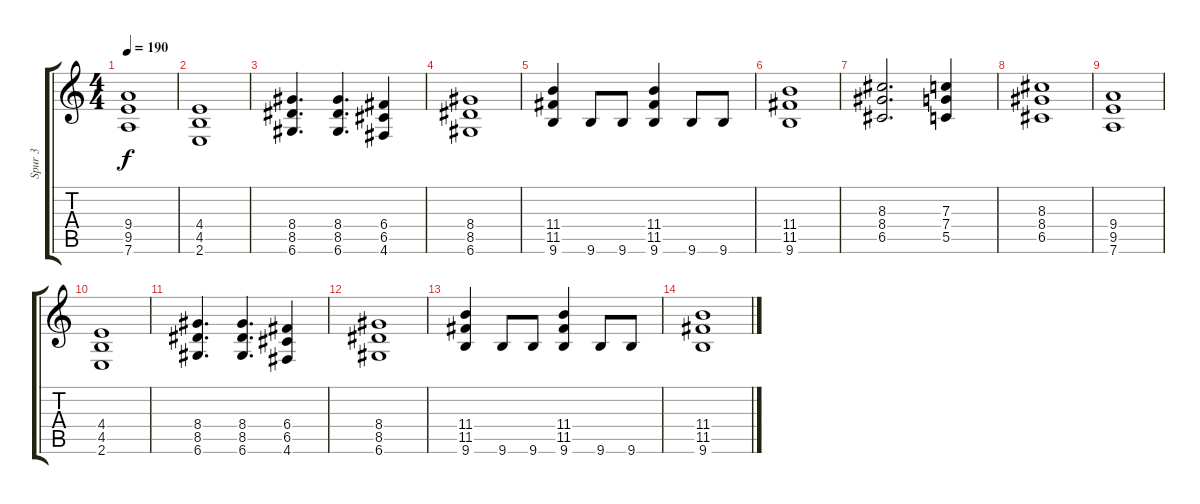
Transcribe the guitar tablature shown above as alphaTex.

\track ("Spur 3" "Spur 3") {instrument distortionguitar}
\staff {score tabs}
\tuning (D4 A3 F3 C3 G2 D2) {hide}
\ts (4 4)
\tempo 190
\clef g2
\ks c
(9.4 9.5 7.6).1{dy f} |
(4.4 4.5 2.6).1 |
(8.4 8.5 6.6).4{d} (8.4 8.5 6.6).4{d} (6.4 6.5 4.6).4 |
(8.4 8.5 6.6).1 |
(11.4 11.5 9.6).4 9.6.8 9.6.8 (11.4 11.5 9.6).4 9.6.8 9.6.8 |
(11.4 11.5 9.6).1 |
(8.3 8.4 6.5).2{d} (7.3 7.4 5.5).4 |
(8.3 8.4 6.5).1 |
(9.4 9.5 7.6).1 |
(4.4 4.5 2.6).1 |
(8.4 8.5 6.6).4{d} (8.4 8.5 6.6).4{d} (6.4 6.5 4.6).4 |
(8.4 8.5 6.6).1 |
(11.4 11.5 9.6).4 9.6.8 9.6.8 (11.4 11.5 9.6).4 9.6.8 9.6.8 |
(11.4 11.5 9.6).1
